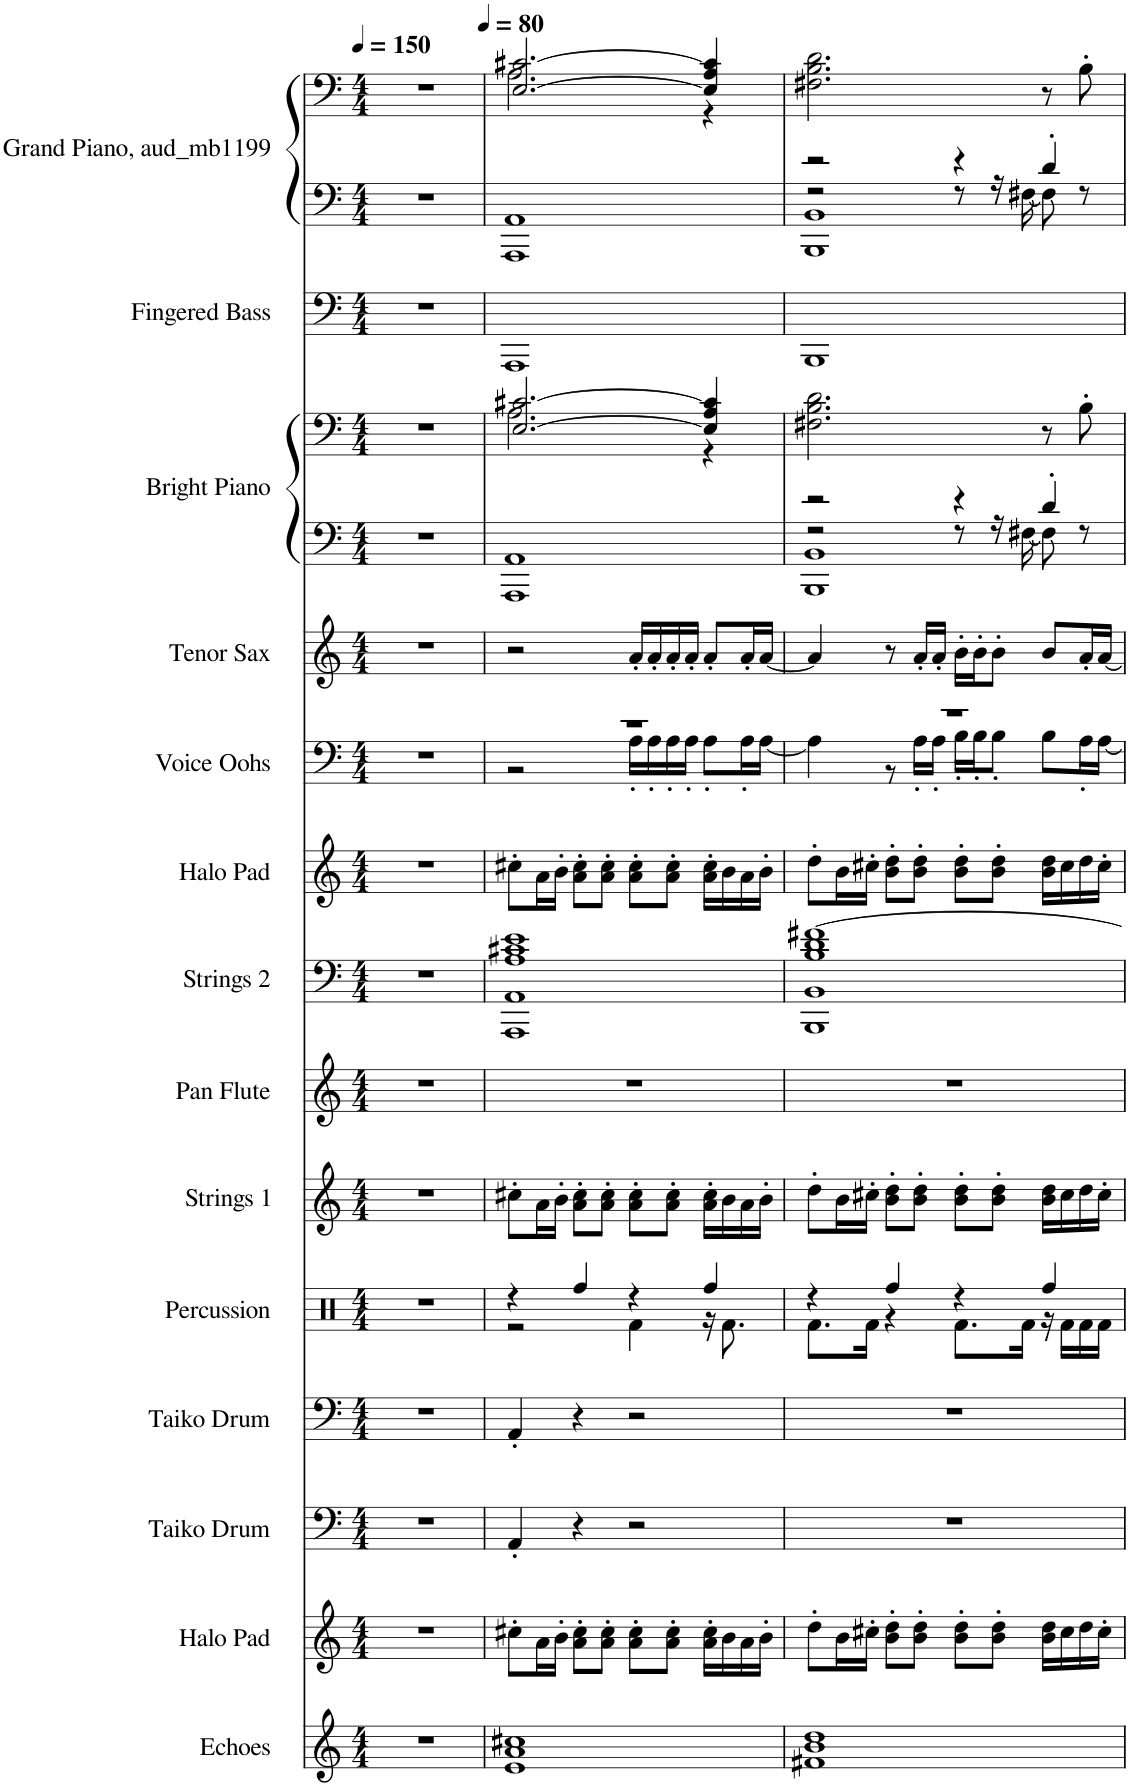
**kern	**kern	**kern	**kern	**kern	**kern	**kern	**kern	**kern	**kern	**kern	**kern	**kern	**kern	**kern	**kern
*part14	*part13	*part12	*part11	*part10	*part9	*part8	*part7	*part6	*part5	*part4	*part3	*part3	*part2	*part1	*part1
*staff16	*staff15	*staff14	*staff13	*staff12	*staff11	*staff10	*staff9	*staff8	*staff7	*staff6	*staff5	*staff4	*staff3	*staff2	*staff1
*I"Echoes	*I"Halo Pad	*I"Taiko Drum	*I"Taiko Drum	*I"Percussion	*I"Strings 1	*I"Pan Flute	*I"Strings 2	*I"Halo Pad	*I"Voice Oohs	*I"Tenor Sax	*I"Bright Piano	*	*I"Fingered Bass	*I"Grand Piano, aud_mb1199	*
*	*	*	*	*	*I'Str	*I'P Fl	*I'Str	*	*I'V	*I'T Sax	*I'Pno	*	*	*I'Pno	*
*clefG2	*clefG2	*clefF4	*clefF4	*clefX	*clefG2	*clefG2	*clefF4	*clefG2	*clefF4	*clefG2	*clefF4	*clefF4	*clefF4	*clefF4	*clefF4
*	*	*	*	*	*	*	*	*	*	*Trd8c14	*	*	*	*	*
*k[]	*k[]	*k[]	*k[]	*k[]	*k[]	*k[]	*k[]	*k[]	*k[]	*k[]	*k[]	*k[]	*k[]	*k[]	*k[]
*M4/4	*M4/4	*M4/4	*M4/4	*M4/4	*M4/4	*M4/4	*M4/4	*M4/4	*M4/4	*M4/4	*M4/4	*M4/4	*M4/4	*M4/4	*M4/4
*MM150	*MM150	*MM150	*MM150	*MM150	*MM150	*MM150	*MM150	*MM150	*MM150	*MM150	*MM150	*MM150	*MM150	*MM150	*MM150
=1	=1	=1	=1	=1	=1	=1	=1	=1	=1	=1	=1	=1	=1	=1	=1
*	*	*	*	*	*	*	*	*	*	*	*	*	*	*	*^
1r	1r	1r	1r	1r	1r	1r	1r	1r	1r	1r	1r	1r	1r	1r	1r	2...ryy
*	*	*	*	*	*	*	*	*	*	*	*	*	*	*	*MM80	*
.	.	.	.	.	.	.	.	.	.	.	.	.	.	.	.	16ryy
=2	=2	=2	=2	=2	=2	=2	=2	=2	=2	=2	=2	=2	=2	=2	=2	=2
*	*	*	*	*^	*	*	*	*	*^	*	*	*^	*	*	*	*
1e 1a 1cc#X	8cc#X'\L	4AA'/	4AA'/	4r	2r	8cc#X'\L	1r	1AAA 1AA 1A 1c#X 1e	8cc#X'\L	1r	2r	2r	1AAA 1AA	[2.E/ [2.c#X/	2.A\	1AAA	1AAA 1AA	[2.E/ [2.c#X/	2.A\
.	16a\L	.	.	.	.	16a\L	.	.	16a\L	.	.	.	.	.	.	.	.	.	.
.	16b'\JJ	.	.	.	.	16b'\JJ	.	.	16b'\JJ	.	.	.	.	.	.	.	.	.	.
.	8a\' 8cc#\'L	4r	4r	4Rff/	.	8a\' 8cc#\'L	.	.	8a\' 8cc#\'L	.	.	.	.	.	.	.	.	.	.
.	8a\' 8cc#\'J	.	.	.	.	8a\' 8cc#\'J	.	.	8a\' 8cc#\'J	.	.	.	.	.	.	.	.	.	.
.	8a\' 8cc#\'L	2r	2r	4r	4Rf\	8a\' 8cc#\'L	.	.	8a\' 8cc#\'L	.	16A'\LL	16a'/LL	.	.	.	.	.	.	.
.	.	.	.	.	.	.	.	.	.	.	16A'\	16a'/	.	.	.	.	.	.	.
.	8a\' 8cc#\'J	.	.	.	.	8a\' 8cc#\'J	.	.	8a\' 8cc#\'J	.	16A'\	16a'/	.	.	.	.	.	.	.
.	.	.	.	.	.	.	.	.	.	.	16A'\JJ	16a'/JJ	.	.	.	.	.	.	.
.	16a\' 16cc#\'LL	.	.	4Rff/	16r	16a\' 16cc#\'LL	.	.	16a\' 16cc#\'LL	.	8A'\L	8a'/L	.	4E/] 4A/ 4c#/]	4r	.	.	4E/] 4A/ 4c#/]	4r
.	16b\	.	.	.	8.Rf\	16b\	.	.	16b\	.	.	.	.	.	.	.	.	.	.
.	16a\	.	.	.	.	16a\	.	.	16a\	.	16A'\L	16a'/L	.	.	.	.	.	.	.
.	16b'\JJ	.	.	.	.	16b'\JJ	.	.	16b'\JJ	.	[16A\JJ	[16a/JJ	.	.	.	.	.	.	.
*	*	*	*	*	*	*	*	*	*	*	*	*	*	*v	*v	*	*	*v	*v
=3	=3	=3	=3	=3	=3	=3	=3	=3	=3	=3	=3	=3	=3	=3	=3	=3	=3
*	*	*	*	*	*	*	*	*^	*	*	*	*	*^	*	*	*^	*
*	*	*	*	*	*	*	*	*	*	*	*	*	*	*	*^	*	*	*	*^	*
1f#X 1b 1dd	8dd'\L	1r	1r	4r	8.Rf\L	8dd'\L	1r	[1f#X	1BBB 1BB 1B 1d	8dd'\L	1r	4A\]	4a/]	2r	2r	1BBB 1BB	2.F#X\ 2.B\ 2.d\	1BBB	2r	2r	1BBB 1BB	2.F#X\ 2.B\ 2.d\
.	16b\L	.	.	.	.	16b\L	.	.	.	16b\L	.	.	.	.	.	.	.	.	.	.	.	.
.	16cc#X'\JJ	.	.	.	16Rf\Jk	16cc#X'\JJ	.	.	.	16cc#X'\JJ	.	.	.	.	.	.	.	.	.	.	.	.
.	8b\' 8dd\'L	.	.	4Rff/	4r	8b\' 8dd\'L	.	.	.	8b\' 8dd\'L	.	8r	8r	.	.	.	.	.	.	.	.	.
.	8b\' 8dd\'J	.	.	.	.	8b\' 8dd\'J	.	.	.	8b\' 8dd\'J	.	16A'\LL	16a'/LL	.	.	.	.	.	.	.	.	.
.	.	.	.	.	.	.	.	.	.	.	.	16A'\JJ	16a'/JJ	.	.	.	.	.	.	.	.	.
.	8b\' 8dd\'L	.	.	4r	8.Rf\L	8b\' 8dd\'L	.	.	.	8b\' 8dd\'L	.	16B'\LL	16b'\LL	4r	8r	.	.	.	4r	8r	.	.
.	.	.	.	.	.	.	.	.	.	.	.	16B'\J	16b'\J	.	.	.	.	.	.	.	.	.
.	8b\' 8dd\'J	.	.	.	.	8b\' 8dd\'J	.	.	.	8b\' 8dd\'J	.	8B'\J	8b'\J	.	16r	.	.	.	.	16r	.	.
.	.	.	.	.	16Rf\Jk	.	.	.	.	.	.	.	.	.	[16F#X\	.	.	.	.	[16F#X\	.	.
.	16b\ 16dd\LL	.	.	4Rff/	16r	16b\ 16dd\LL	.	.	.	16b\ 16dd\LL	.	8B\L	8b/L	4d'/	8F#\]	.	8r	.	4d'/	8F#\]	.	8r
.	16cc#\	.	.	.	16Rf\LL	16cc#\	.	.	.	16cc#\	.	.	.	.	.	.	.	.	.	.	.	.
.	16dd\	.	.	.	16Rf\	16dd\	.	.	.	16dd\	.	16A'\L	16a'/L	.	8r	.	8B'\	.	.	8r	.	8B'\
.	16cc#'\JJ	.	.	.	16Rf\JJ	16cc#'\JJ	.	.	.	16cc#'\JJ	.	[16A\JJ	[16a/JJ	.	.	.	.	.	.	.	.	.
*	*	*	*	*v	*v	*	*	*v	*v	*	*v	*v	*	*v	*v	*v	*	*	*v	*v	*v	*
=	=	=	=	=	=	=	=	=	=	=	=	=	=	=	=
*-	*-	*-	*-	*-	*-	*-	*-	*-	*-	*-	*-	*-	*-	*-	*-
